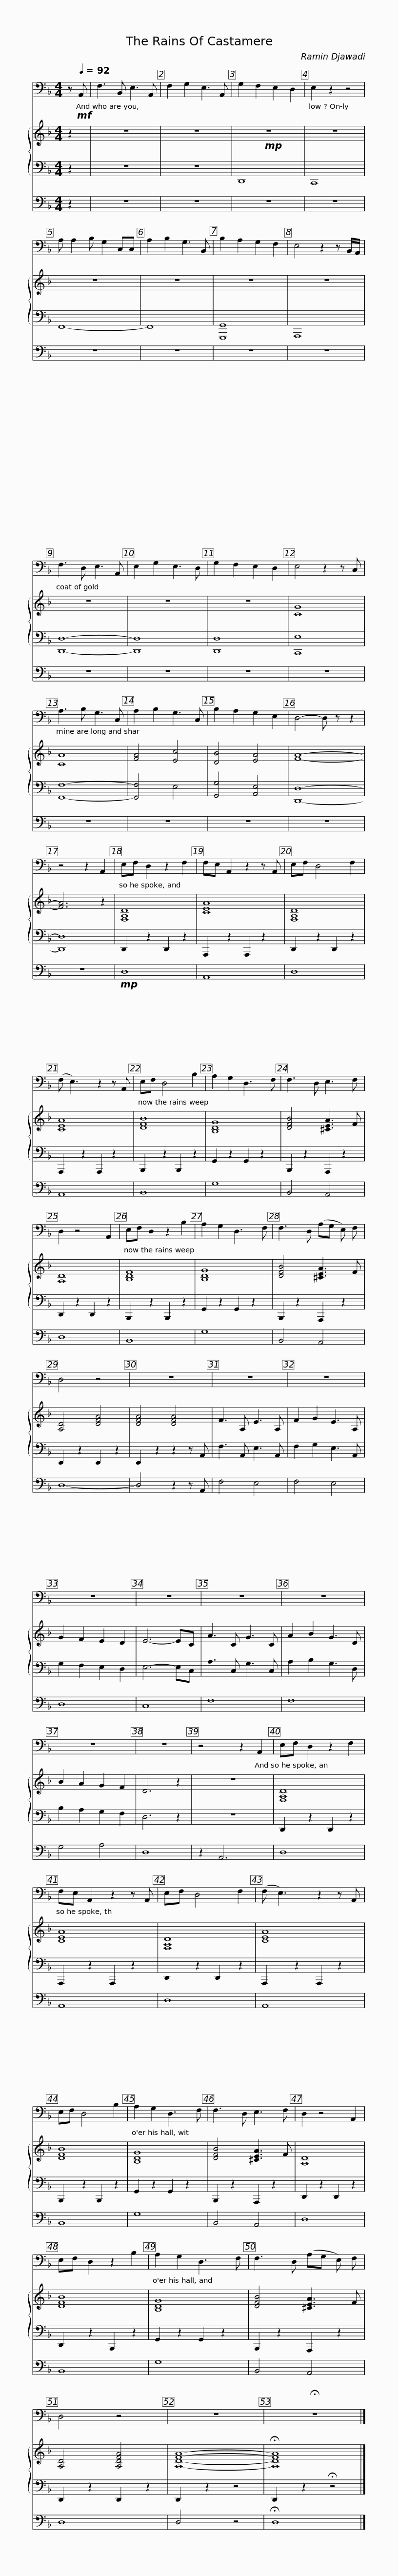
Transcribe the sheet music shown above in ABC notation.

X:1
%%score 1 { 2 | 3 } 4
L:1/8
M:4/4
I:linebreak $
K:F
V:1 bass
V:2 treble
V:3 bass
V:4 bass transpose=-12
V:1
 z[Q:1/4=92]!mf! A,, | F,3 B,, E,3 A,, | F,2 G,2 E,3 A,, | G,2 F,2 E,2 D,2 | E,2 z2 z4 |$ %5
 A, A,2 B, G,2 C,C, | A,2 B,2 G,3 B,, | B,2 A,2 G,2 F,2 | E,4 z2 z B,,/A,,/ | F,3 D, E,3 A,, |$ %10
 E,2 G,2 E,3 D, | G,2 F,2 E,2 D,2 | E,4 z2 z C, | A,3 B, G,3 C, | A,2 B,2 G,3 C, |$ %15
 B,2 A,2 G,2 E,2 | D,4- D, z z2 | z4 z2 A,,2 | E,F, D,2 z2 F,2 | F,E, A,,2 z2 z A,, |$ %20
 E,F, D,4 F,2 | (F, E,3) z2 z A,, | E,F, D,4 B,2 | A,2 G,2 D,3 F, |$ F,3 D, E,3 F, | %25
 D,2 z4 A,,2 | E,F, D,2 z2 B,2 | A,2 G,2 D,3 F, |$ F,3 D, (A,G, E,) F, | D,4 z4 | %30
 z8 | z8 | z8 |$ z8 | z8 | %35
 z8 | z8 | z8 | z8 |$ z4 z2 A,,2 | %40
 E,F, D,2 z2 F,2 | F,E, A,,2 z2 z A,, | E,F, D,4 F,2 | (F, E,3) z2 z A,, |$ E,F, D,4 B,2 | %45
 A,2 G,2 D,3 F, | F,3 D, E,3 F, | D,2 z4 A,,2 | E,F, D,2 z2 B,2 |$ A,2 G,2 D,3 F, | %50
 F,3 D, (A,G, E,) F, | D,4 z4 | z8 | !fermata!z8 |] %54
V:2
 z2 | z8 | z8 |!mp! z8 | z8 |$ %5
 z8 | z8 | z8 | z8 | z8 |$ %10
 z8 | z8 | [CG]8 | [CA]8 | [FA]4 [Ec]4 |$ %15
 [DB]4 [EA]4 | [FA]8- | [FA]6 z2 | [F,A,D]8 | [CEA]8 |$ %20
 [F,A,D]8 | [CEA]8 | [DFB]8 | [B,DG]8 |$ [DFB]4 [^CEA]3 F | %25
 [A,D]8 | [B,DF]8 | [B,DG]8 |$ [DFB]4 [^CEA]3 F | [A,D]4 [DFA]4 | %30
 [DFA]4 [DFA]4 | F3 A, E3 A, | F2 G2 E3 A, |$ G2 F2 E2 D2 | E6- EC | %35
 A3 C G3 C | A2 B2 G3 D | B2 A2 G2 F2 | D6 z2 |$ z8 | %40
 [F,A,D]8 | [CEA]8 | [F,A,D]8 | [CEA]8 |$ [DFB]8 | %45
 [B,DG]8 | [DFB]4 [^CEA]3 F | [A,D]8 | [DFB]8 |$ [B,DG]8 | %50
 [DFB]4 [^CEA]3 F | [A,D]4 [A,DFA]4 | [A,DFA]8- | !fermata![A,DFA]8 |] %54
V:3
 z2 | z8 | z8 | D,,8 | C,,8 |$ %5
 F,,8- | F,,8 | [G,,,G,,]8 | A,,,8 | [D,,D,]8- |$ %10
 [D,,D,]8 | [D,,D,]8 | [C,,E,]8 | [F,,F,]8- | [F,,F,]4 E,4 |$ %15
 [G,,G,]4 [A,,E,]4 | [D,,D,]8- | [D,,D,]8 | D,,2 z2 D,,2 z2 | A,,,2 z2 A,,,2 z2 |$ %20
 D,,2 z2 D,,2 z2 | A,,,2 z2 A,,,2 z2 | B,,,2 z2 B,,,2 z2 | G,,2 z2 G,,2 z2 |$ B,,,2 z2 A,,,2 z2 | %25
 D,,2 z2 D,,2 z2 | B,,,2 z2 B,,,2 z2 | G,,2 z2 G,,2 z2 |$ B,,,2 z2 A,,,2 z2 | D,,2 z2 D,,2 z2 | %30
 D,,2 z2 z2 z A,, | F,3 A,, E,3 A,, | F,2 G,2 E,3 A,, |$ G,2 F,2 E,2 D,2 | E,6- E,C, | %35
 A,3 C, G,3 C, | A,2 B,2 G,3 D, | B,2 A,2 G,2 F,2 | D,6 z2 |$ z8 | %40
 D,,2 z2 D,,2 z2 | A,,,2 z2 A,,,2 z2 | D,,2 z2 D,,2 z2 | A,,,2 z2 A,,,2 z2 |$ B,,,2 z2 B,,,2 z2 | %45
 G,,2 z2 G,,2 z2 | B,,,2 z2 A,,,2 z2 | D,,2 z2 D,,2 z2 | D,,2 z2 B,,,2 z2 |$ G,,2 z2 G,,2 z2 | %50
 B,,,2 z2 A,,,2 z2 | D,,2 z2 D,,2 z2 | D,,2 z2 z4 | D,,2 z2 !fermata!z4 |] %54
V:4
 z2 | z8 | z8 | z8 | z8 |$ %5
 z8 | z8 | z8 | z8 | z8 |$ %10
 z8 | z8 | z8 | z8 | z8 |$ %15
 z8 | z8 | z8 |!mp! D,8 | A,,8 |$ %20
 D,8 | A,,8 | B,,8 | G,8 |$ B,,4 A,,4 | %25
 D,8 | B,,8 | G,8 |$ B,,4 A,,4 | D,8- | %30
 D,4 z2 z A,, | F,4 E,4 | F,4 E,4 |$ D,8 | C,8 | %35
 F,8 | F,8 | G,4 A,4 | D,8 |$ z2 A,,6 | %40
 D,8 | A,,8 | D,8 | A,,8 |$ B,,8 | %45
 G,8 | B,,4 A,,4 | D,8 | B,,8 |$ G,8 | %50
 B,,4 A,,4 | D,8 | D,4 z4 | !fermata!D,8 |] %54
